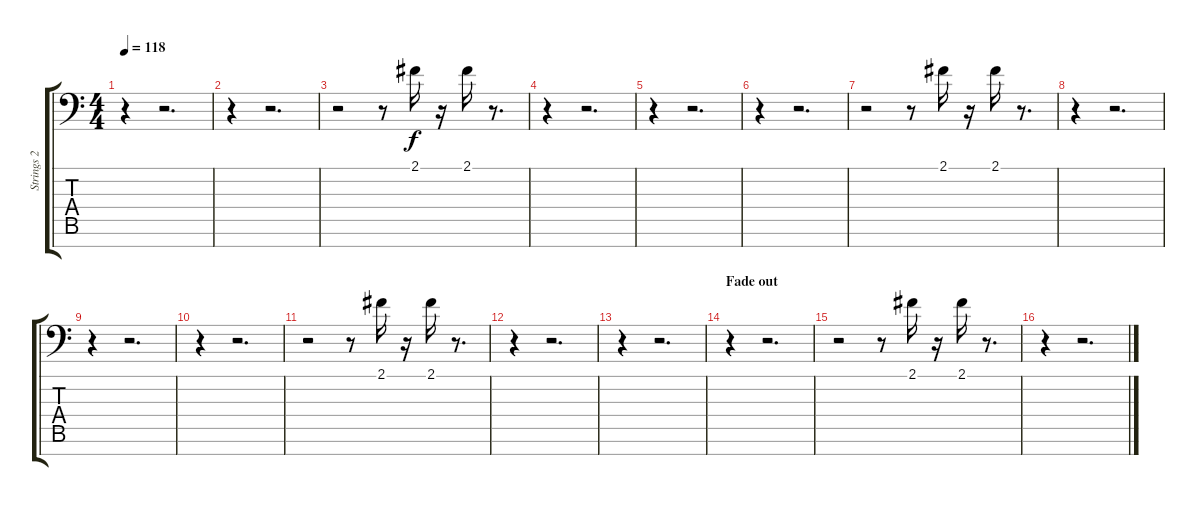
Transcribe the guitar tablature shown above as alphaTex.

\track ("Strings 2" "Strings 2") {instrument tremolostrings}
\staff {score tabs}
\tuning (E4 B3 G3 D3 A2 E2 C-1) {hide}
\ts (4 4)
\tempo 118
\clef f4
\ks c
r.4{dy f} r.2{d} |
r.4 r.2{d} |
r.2 r.8 2.1.16 r.16 2.1.16 r.8{d} |
r.4 r.2{d} |
r.4 r.2{d} |
r.4 r.2{d} |
r.2 r.8 2.1.16 r.16 2.1.16 r.8{d} |
r.4 r.2{d} |
r.4 r.2{d} |
r.4 r.2{d} |
r.2 r.8 2.1.16 r.16 2.1.16 r.8{d} |
r.4 r.2{d} |
r.4 r.2{d} |
\section ("" "Fade out")
r.4 r.2{d} |
r.2 r.8 2.1.16 r.16 2.1.16 r.8{d} |
r.4 r.2{d}
